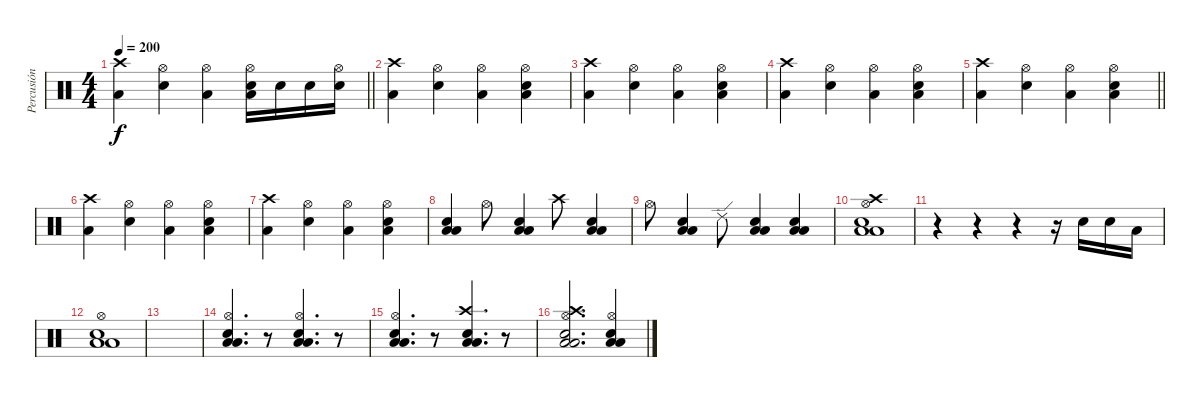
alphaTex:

\track ("Percusión" "Percusión") {instrument percussion}
\staff {score}
\articulation defaults
\ts (4 4)
\tempo 200
\clef neutral
\barLineRight lightlight
\ks c
("Low Floor Tom (hit)" "Crash high (hit)").4{dy f} ("Electric Snare (hit)" "Hi-Hat (open)").4 ("Low Floor Tom (hit)" "Hi-Hat (open)").4 ("Low Floor Tom (hit)" "Electric Snare (hit)" "Hi-Hat (open)").16 "Electric Snare (hit)".16 "Electric Snare (hit)".16 ("Electric Snare (hit)" "Hi-Hat (open)").16 |
("Low Floor Tom (hit)" "Crash high (hit)").4 ("Electric Snare (hit)" "Hi-Hat (open)").4 ("Low Floor Tom (hit)" "Hi-Hat (open)").4 ("Low Floor Tom (hit)" "Electric Snare (hit)" "Hi-Hat (open)").4 |
("Low Floor Tom (hit)" "Crash high (hit)").4 ("Electric Snare (hit)" "Hi-Hat (open)").4 ("Low Floor Tom (hit)" "Hi-Hat (open)").4 ("Low Floor Tom (hit)" "Electric Snare (hit)" "Hi-Hat (open)").4 |
("Low Floor Tom (hit)" "Crash high (hit)").4 ("Electric Snare (hit)" "Hi-Hat (open)").4 ("Low Floor Tom (hit)" "Hi-Hat (open)").4 ("Low Floor Tom (hit)" "Electric Snare (hit)" "Hi-Hat (open)").4 |
\barLineRight lightlight
("Low Floor Tom (hit)" "Crash high (hit)").4 ("Electric Snare (hit)" "Hi-Hat (open)").4 ("Low Floor Tom (hit)" "Hi-Hat (open)").4 ("Low Floor Tom (hit)" "Electric Snare (hit)" "Hi-Hat (open)").4 |
("Low Floor Tom (hit)" "Crash high (hit)").4 ("Electric Snare (hit)" "Hi-Hat (open)").4 ("Low Floor Tom (hit)" "Hi-Hat (open)").4 ("Low Floor Tom (hit)" "Electric Snare (hit)" "Hi-Hat (open)").4 |
("Low Floor Tom (hit)" "Crash high (hit)").4 ("Electric Snare (hit)" "Hi-Hat (open)").4 ("Low Floor Tom (hit)" "Hi-Hat (open)").4 ("Low Floor Tom (hit)" "Electric Snare (hit)" "Hi-Hat (open)").4 |
("Low Floor Tom (hit)" "Low Tom (hit)" "Electric Snare (hit)").4 "Hi-Hat (open)".8 ("Low Floor Tom (hit)" "Low Tom (hit)" "Electric Snare (hit)").4 "Crash high (hit)".8 ("Low Floor Tom (hit)" "Low Tom (hit)" "Electric Snare (hit)").4 |
"Hi-Hat (open)".8 ("Low Floor Tom (hit)" "Low Tom (hit)" "Electric Snare (hit)").4 "Ride (edge) 2".8 ("Low Floor Tom (hit)" "Low Tom (hit)" "Electric Snare (hit)").4 ("Low Floor Tom (hit)" "Low Tom (hit)" "Electric Snare (hit)").4 |
("Low Floor Tom (hit)" "Hi-Hat (open)" "Low Tom (hit)" "Electric Snare (hit)" "Crash high (hit)").1 |
r.4 r.4 r.4 r.16 "Electric Snare (hit)".16 "Electric Snare (hit)".16 "Low Tom (hit)".16 |
("Low Floor Tom (hit)" "Hi-Hat (open)" "Low Tom (hit)" "Electric Snare (hit)").1 |
|
("Low Floor Tom (hit)" "Low Tom (hit)" "Electric Snare (hit)" "Hi-Hat (open)").4{d} r.8 ("Low Floor Tom (hit)" "Low Tom (hit)" "Electric Snare (hit)" "Hi-Hat (open)").4{d} r.8 |
("Low Floor Tom (hit)" "Low Tom (hit)" "Electric Snare (hit)" "Hi-Hat (open)").4{d} r.8 ("Low Floor Tom (hit)" "Low Tom (hit)" "Electric Snare (hit)" "Crash high (hit)").4{d} r.8 |
("Low Floor Tom (hit)" "Hi-Hat (open)" "Low Tom (hit)" "Electric Snare (hit)" "Crash high (hit)").2{d} ("Low Floor Tom (hit)" "Low Tom (hit)" "Electric Snare (hit)" "Hi-Hat (open)").4
